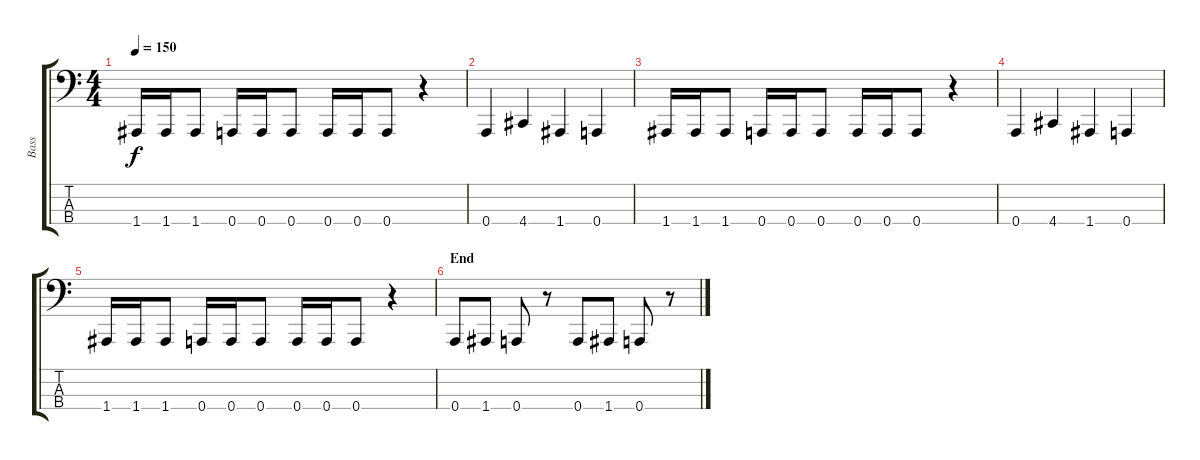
\track ("Bass" "Bass") {instrument electricbasspick}
\staff {score tabs}
\tuning (D2 A1 E1 A0) {hide}
\ts (4 4)
\tempo 150
\clef f4
\ks c
1.4.16{dy f} 1.4.16 1.4.8 0.4.16 0.4.16 0.4.8 0.4.16 0.4.16 0.4.8 r.4 |
0.4.4 4.4.4 1.4.4 0.4.4 |
1.4.16 1.4.16 1.4.8 0.4.16 0.4.16 0.4.8 0.4.16 0.4.16 0.4.8 r.4 |
0.4.4 4.4.4 1.4.4 0.4.4 |
1.4.16 1.4.16 1.4.8 0.4.16 0.4.16 0.4.8 0.4.16 0.4.16 0.4.8 r.4 |
\section ("" "End")
0.4.8 1.4.8 0.4.8 r.8 0.4.8 1.4.8 0.4.8 r.8
